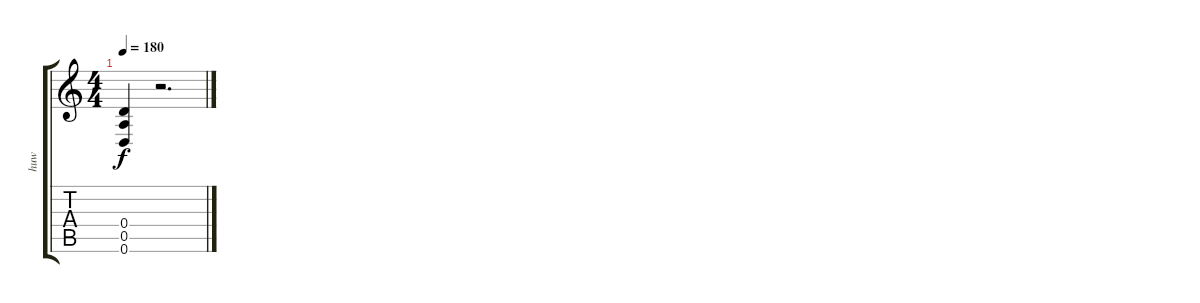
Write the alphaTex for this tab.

\track ("huw" "huw") {instrument distortionguitar}
\staff {score tabs}
\tuning (E4 B3 G3 D3 A2 D2) {hide}
\ts (4 4)
\tempo 180
\clef g2
\ks c
(0.4 0.5 0.6).4{dy f} r.2{d}
